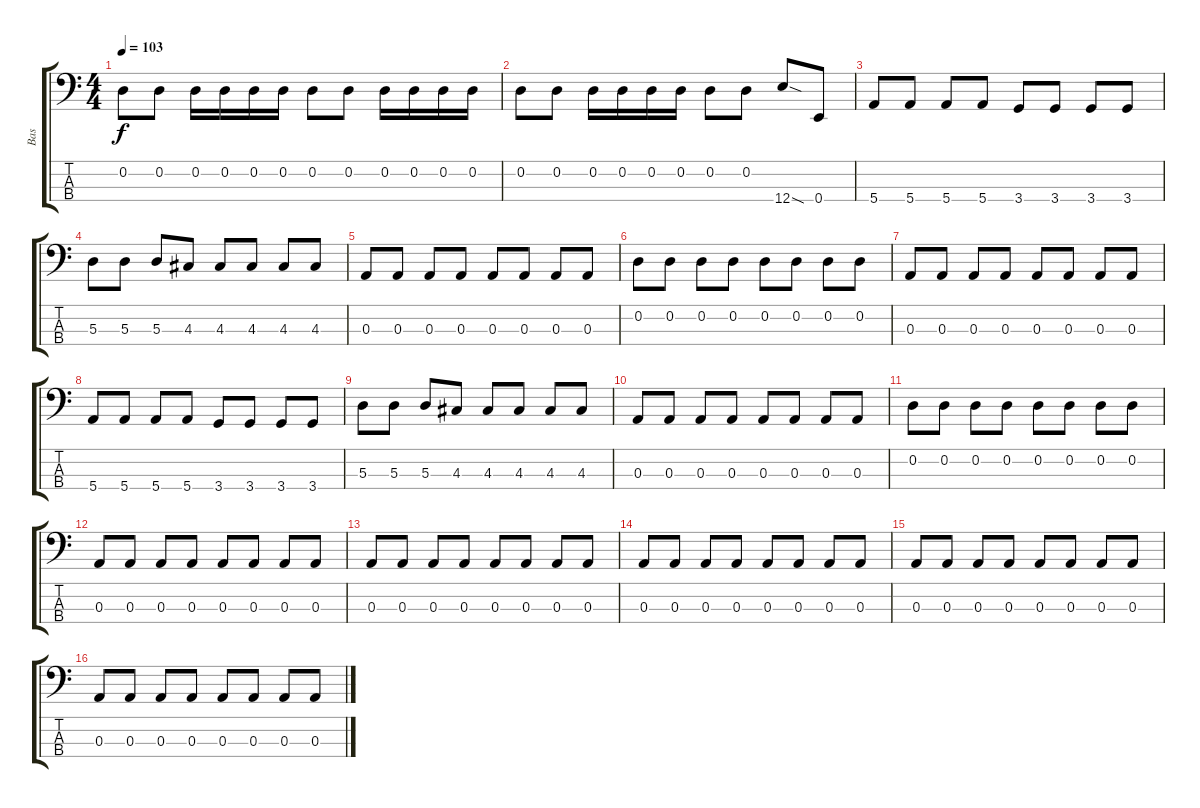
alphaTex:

\track ("Bas" "Bas") {instrument electricbassfinger}
\staff {score tabs}
\tuning (G2 D2 A1 E1) {hide}
\ts (4 4)
\tempo 103
\clef f4
\ks c
0.2.8{dy f} 0.2.8 0.2.16 0.2.16 0.2.16 0.2.16 0.2.8 0.2.8 0.2.16 0.2.16 0.2.16 0.2.16 |
0.2.8 0.2.8 0.2.16 0.2.16 0.2.16 0.2.16 0.2.8 0.2.8 12.4{sod}.8 0.4.8 |
5.4.8 5.4.8 5.4.8 5.4.8 3.4.8 3.4.8 3.4.8 3.4.8 |
5.3.8 5.3.8 5.3.8 4.3.8 4.3.8 4.3.8 4.3.8 4.3.8 |
0.3.8 0.3.8 0.3.8 0.3.8 0.3.8 0.3.8 0.3.8 0.3.8 |
0.2.8 0.2.8 0.2.8 0.2.8 0.2.8 0.2.8 0.2.8 0.2.8 |
0.3.8 0.3.8 0.3.8 0.3.8 0.3.8 0.3.8 0.3.8 0.3.8 |
5.4.8 5.4.8 5.4.8 5.4.8 3.4.8 3.4.8 3.4.8 3.4.8 |
5.3.8 5.3.8 5.3.8 4.3.8 4.3.8 4.3.8 4.3.8 4.3.8 |
0.3.8 0.3.8 0.3.8 0.3.8 0.3.8 0.3.8 0.3.8 0.3.8 |
0.2.8 0.2.8 0.2.8 0.2.8 0.2.8 0.2.8 0.2.8 0.2.8 |
0.3.8 0.3.8 0.3.8 0.3.8 0.3.8 0.3.8 0.3.8 0.3.8 |
0.3.8 0.3.8 0.3.8 0.3.8 0.3.8 0.3.8 0.3.8 0.3.8 |
0.3.8 0.3.8 0.3.8 0.3.8 0.3.8 0.3.8 0.3.8 0.3.8 |
0.3.8 0.3.8 0.3.8 0.3.8 0.3.8 0.3.8 0.3.8 0.3.8 |
0.3.8 0.3.8 0.3.8 0.3.8 0.3.8 0.3.8 0.3.8 0.3.8
